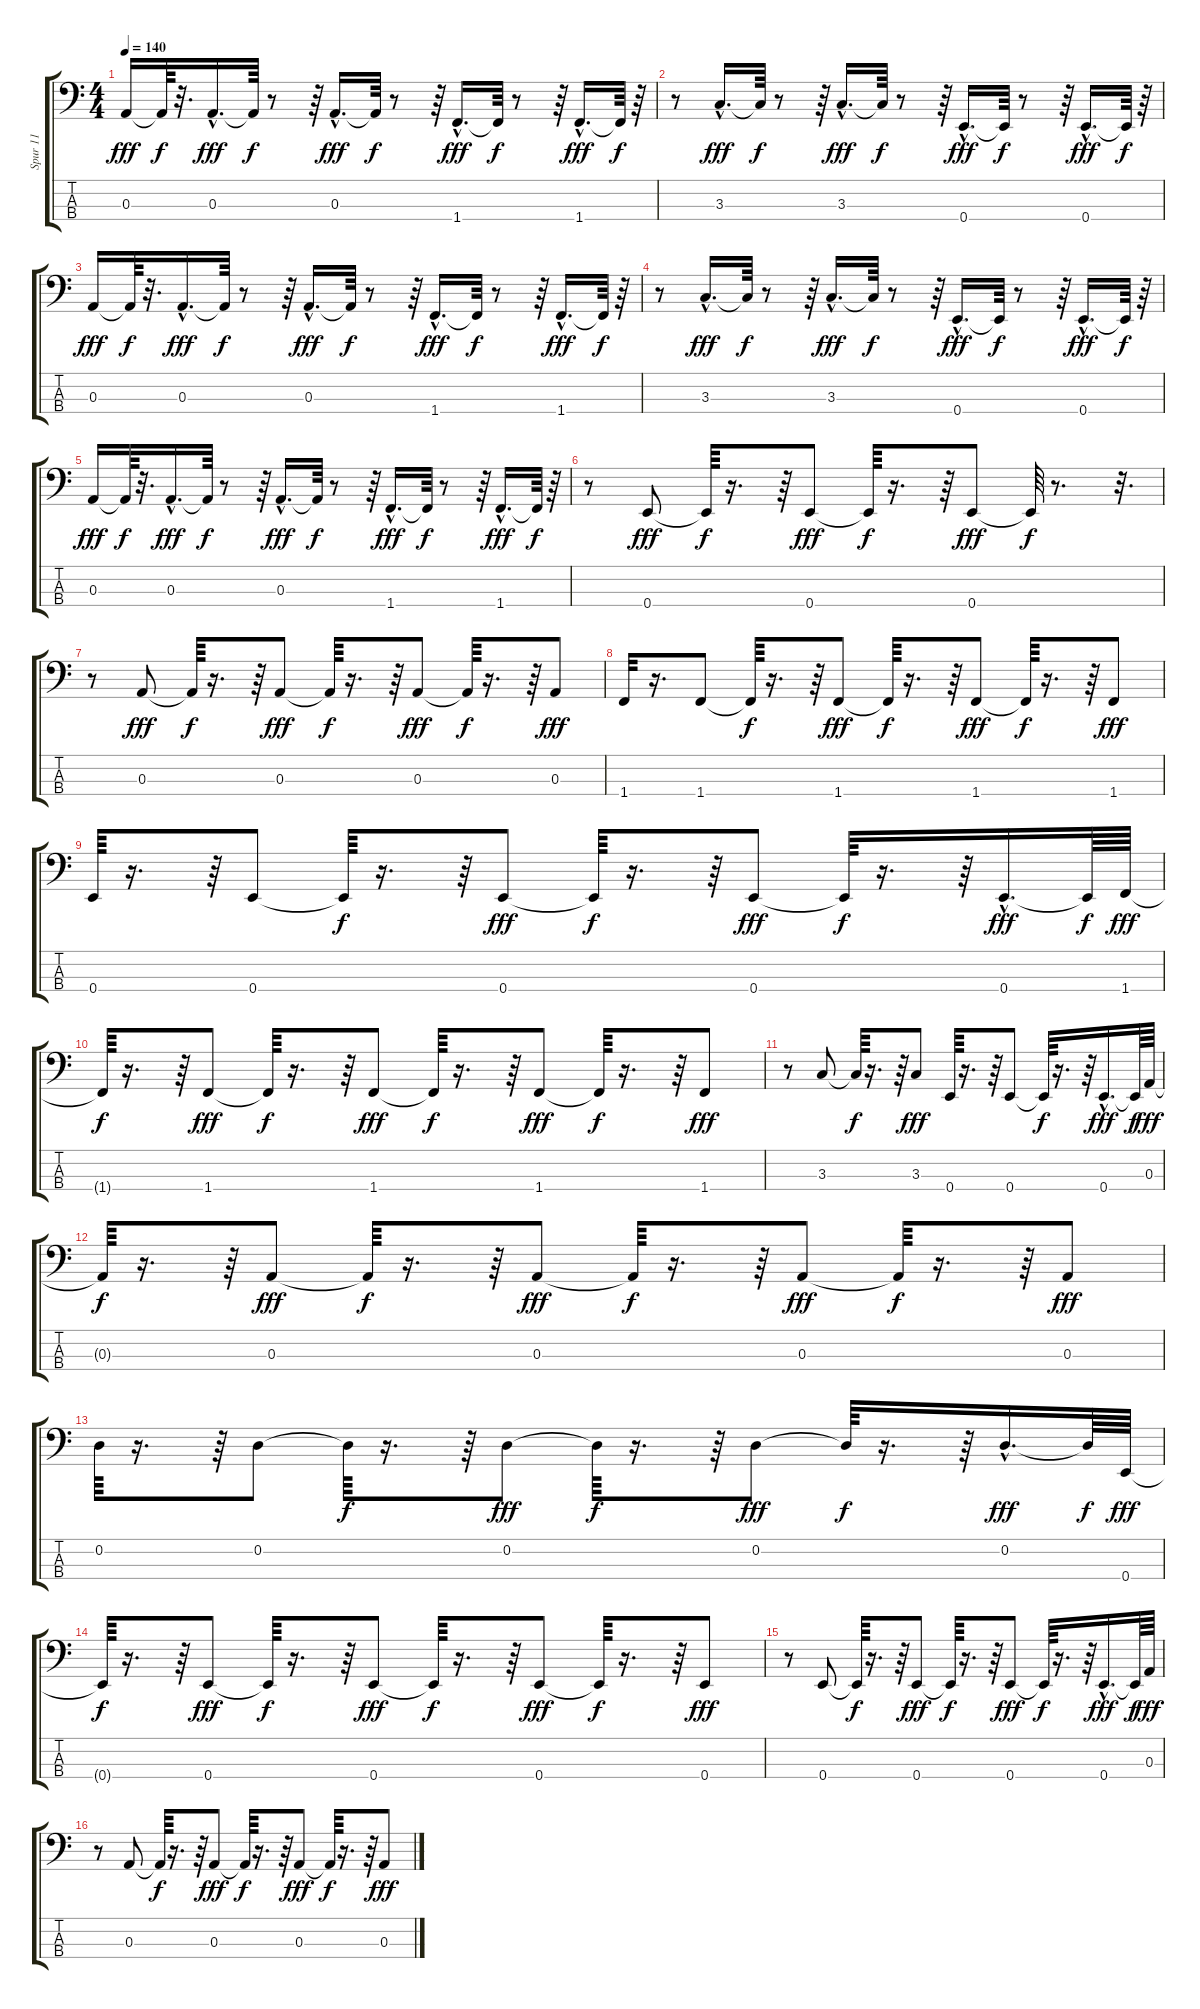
\track ("Spur 11" "Spur 11") {instrument synthbass1}
\staff {score tabs}
\tuning (G2 D2 A1 E1) {hide}
\ts (4 4)
\tempo 140
\clef f4
\ks c
0.3.16{dy fff} 0.3{t}.64{dy f} r.32{d} 0.3{hac}.16{d dy fff} 0.3{t}.64{dy f} r.8 r.64 0.3{hac}.16{d dy fff} 0.3{t}.64{dy f} r.8 r.64 1.4{hac}.16{d dy fff} 1.4{t}.64{dy f} r.8 r.64 1.4{hac}.16{d dy fff} 1.4{t}.64{dy f} r.64 |
r.8 3.3{hac}.16{d dy fff} 3.3{t}.64{dy f} r.8 r.64 3.3{hac}.16{d dy fff} 3.3{t}.64{dy f} r.8 r.64 0.4{hac}.16{d dy fff} 0.4{t}.64{dy f} r.8 r.64 0.4{hac}.16{d dy fff} 0.4{t}.64{dy f} r.64 |
0.3.16{dy fff} 0.3{t}.64{dy f} r.32{d} 0.3{hac}.16{d dy fff} 0.3{t}.64{dy f} r.8 r.64 0.3{hac}.16{d dy fff} 0.3{t}.64{dy f} r.8 r.64 1.4{hac}.16{d dy fff} 1.4{t}.64{dy f} r.8 r.64 1.4{hac}.16{d dy fff} 1.4{t}.64{dy f} r.64 |
r.8 3.3{hac}.16{d dy fff} 3.3{t}.64{dy f} r.8 r.64 3.3{hac}.16{d dy fff} 3.3{t}.64{dy f} r.8 r.64 0.4{hac}.16{d dy fff} 0.4{t}.64{dy f} r.8 r.64 0.4{hac}.16{d dy fff} 0.4{t}.64{dy f} r.64 |
0.3.16{dy fff} 0.3{t}.64{dy f} r.32{d} 0.3{hac}.16{d dy fff} 0.3{t}.64{dy f} r.8 r.64 0.3{hac}.16{d dy fff} 0.3{t}.64{dy f} r.8 r.64 1.4{hac}.16{d dy fff} 1.4{t}.64{dy f} r.8 r.64 1.4{hac}.16{d dy fff} 1.4{t}.64{dy f} r.64 |
r.8 0.4.8{dy fff} 0.4{t}.64{dy f} r.16{d} r.64 0.4.8{dy fff} 0.4{t}.64{dy f} r.16{d} r.64 0.4.8{dy fff} 0.4{t}.64{dy f} r.8{d} r.32{d} |
r.8 0.3.8{dy fff} 0.3{t}.64{dy f} r.16{d} r.64 0.3.8{dy fff} 0.3{t}.64{dy f} r.16{d} r.64 0.3.8{dy fff} 0.3{t}.64{dy f} r.16{d} r.64 0.3.8{dy fff} |
1.4.32 r.16{d} 1.4.8 1.4{t}.64{dy f} r.16{d} r.64 1.4.8{dy fff} 1.4{t}.64{dy f} r.16{d} r.64 1.4.8{dy fff} 1.4{t}.64{dy f} r.16{d} r.64 1.4.8{dy fff} |
0.4.64 r.16{d} r.64 0.4.8 0.4{t}.64{dy f} r.16{d} r.64 0.4.8{dy fff} 0.4{t}.64{dy f} r.16{d} r.64 0.4.8{dy fff} 0.4{t}.64{dy f} r.16{d} r.64 0.4{hac}.16{d dy fff} 0.4{t}.64{dy f} 1.4.64{dy fff} |
1.4{t}.64{dy f} r.16{d} r.64 1.4.8{dy fff} 1.4{t}.64{dy f} r.16{d} r.64 1.4.8{dy fff} 1.4{t}.64{dy f} r.16{d} r.64 1.4.8{dy fff} 1.4{t}.64{dy f} r.16{d} r.64 1.4.8{dy fff} |
r.8 3.3.8 3.3{t}.64{dy f} r.16{d} r.64 3.3.8{dy fff} 0.4.64 r.16{d} r.64 0.4.8 0.4{t}.64{dy f} r.16{d} r.64 0.4{hac}.16{d dy fff} 0.4{t}.64{dy f} 0.3.64{dy fff} |
0.3{t}.64{dy f} r.16{d} r.64 0.3.8{dy fff} 0.3{t}.64{dy f} r.16{d} r.64 0.3.8{dy fff} 0.3{t}.64{dy f} r.16{d} r.64 0.3.8{dy fff} 0.3{t}.64{dy f} r.16{d} r.64 0.3.8{dy fff} |
0.2.64 r.16{d} r.64 0.2.8 0.2{t}.64{dy f} r.16{d} r.64 0.2.8{dy fff} 0.2{t}.64{dy f} r.16{d} r.64 0.2.8{dy fff} 0.2{t}.64{dy f} r.16{d} r.64 0.2{hac}.16{d dy fff} 0.2{t}.64{dy f} 0.4.64{dy fff} |
0.4{t}.64{dy f} r.16{d} r.64 0.4.8{dy fff} 0.4{t}.64{dy f} r.16{d} r.64 0.4.8{dy fff} 0.4{t}.64{dy f} r.16{d} r.64 0.4.8{dy fff} 0.4{t}.64{dy f} r.16{d} r.64 0.4.8{dy fff} |
r.8 0.4.8 0.4{t}.64{dy f} r.16{d} r.64 0.4.8{dy fff} 0.4{t}.64{dy f} r.16{d} r.64 0.4.8{dy fff} 0.4{t}.64{dy f} r.16{d} r.64 0.4{hac}.16{d dy fff} 0.4{t}.64{dy f} 0.3.64{dy fff} |
r.8 0.3.8 0.3{t}.64{dy f} r.16{d} r.64 0.3.8{dy fff} 0.3{t}.64{dy f} r.16{d} r.64 0.3.8{dy fff} 0.3{t}.64{dy f} r.16{d} r.64 0.3.8{dy fff}
